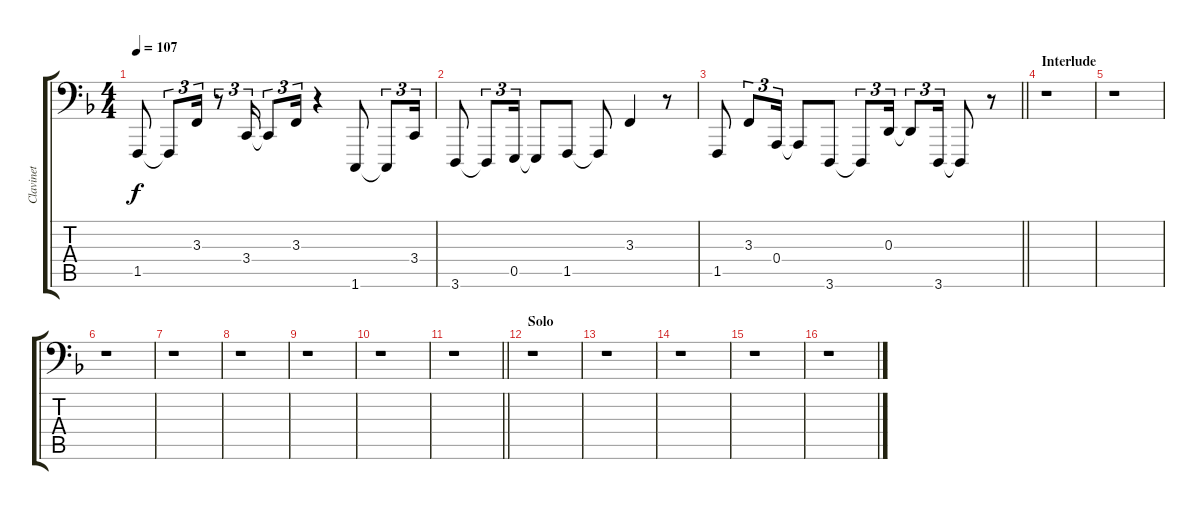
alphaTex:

\track ("Clavinet" "Clavinet") {instrument clavinet}
\staff {score tabs}
\tuning (C3 G2 D2 A1 E1 B0) {hide}
\ts (4 4)
\tempo 107
\clef f4
\ks dminor
1.5.8{dy f} 1.5{t}.8{tu (3 2)} 3.3.16{tu (3 2)} r.8{tu (3 2)} 3.4.16{tu (3 2)} 3.4{t}.8{tu (3 2)} 3.3.16{tu (3 2)} r.4 1.6.8 1.6{t}.8{tu (3 2)} 3.4.16{tu (3 2)} |
3.6.8 3.6{t}.8{tu (3 2)} 0.5.16{tu (3 2)} 0.5{t}.8 1.5.8 1.5{t}.8 3.3.4 r.8 |
\barLineRight lightlight
1.5.8 3.3.8{tu (3 2)} 0.4.16{tu (3 2)} 0.4{t}.8 3.6.8 3.6{t}.8{tu (3 2)} 0.3.16{tu (3 2)} 0.3{t}.8{tu (3 2)} 3.6.16{tu (3 2)} 3.6{t}.8 r.8 |
\section ("" "Interlude")
r.1 |
r.1 |
r.1 |
r.1 |
r.1 |
r.1 |
r.1 |
\barLineRight lightlight
r.1 |
\section ("" "Solo")
r.1 |
r.1 |
r.1 |
r.1 |
r.1
